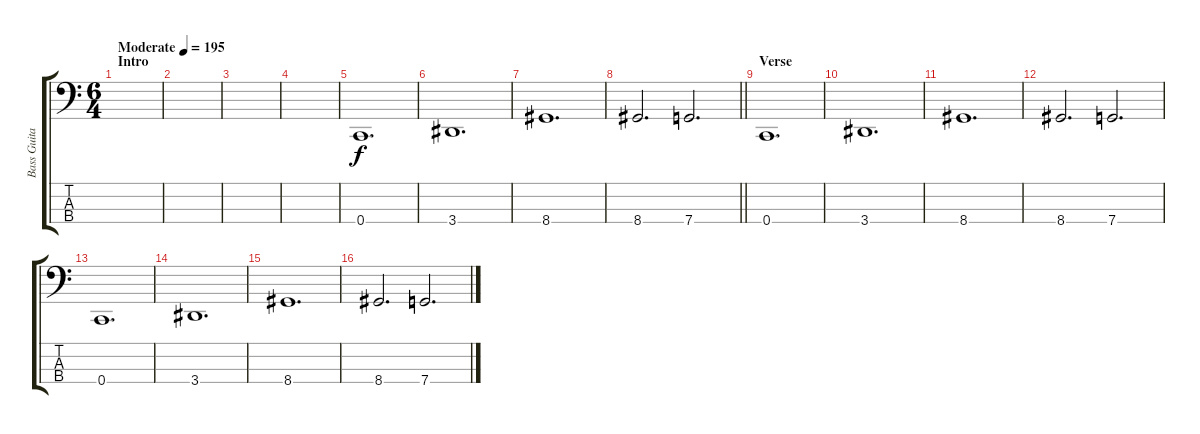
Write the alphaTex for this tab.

\track ("Bass Guitar" "Bass Guita") {instrument electricbassfinger}
\staff {score tabs}
\tuning (F2 C2 G1 C1) {hide}
\ts (6 4)
\section ("" "Intro")
\tempo (195 "Moderate")
\clef f4
\ks c
|
|
|
|
0.4.1{d} |
3.4.1{d} |
8.4.1{d} |
\barLineRight lightlight
8.4.2{d} 7.4.2{d} |
\section ("" "Verse")
0.4.1{d} |
3.4.1{d} |
8.4.1{d} |
8.4.2{d} 7.4.2{d} |
0.4.1{d} |
3.4.1{d} |
8.4.1{d} |
8.4.2{d} 7.4.2{d}
